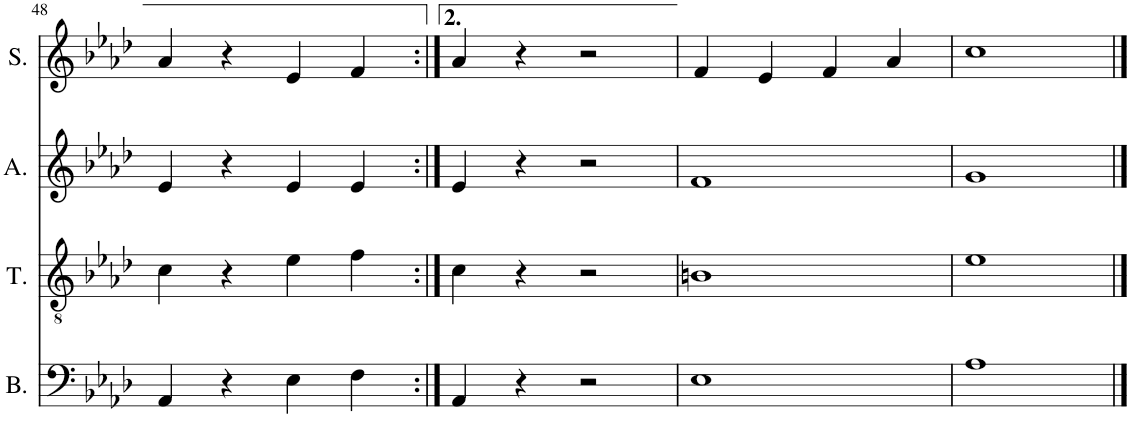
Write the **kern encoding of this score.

**kern	**kern	**kern	**kern
*part4	*part3	*part2	*part1
*staff4	*staff3	*staff2	*staff1
*I"Bass	*I"Tenor	*I"Alt	*I"Sopran
*I'B.	*I'T.	*I'A.	*I'S.
!!LO:PB:g=z
*clefF4	*clefGv2	*clefG2	*clefG2
*k[b-e-a-d-]	*k[b-e-a-d-]	*k[b-e-a-d-]	*k[b-e-a-d-]
*M4/4	*M4/4	*M4/4	*M4/4
=48	=48	=48	=48
4AA-/	4c\	4e-/	4a-/
4r	4r	4r	4r
4E-\	4e-\	4e-/	4e-/
4F\	4f\	4e-/	4f/
=49:|!	=49:|!	=49:|!	=49:|!
4AA-/	4c\	4e-/	4a-/
4r	4r	4r	4r
2r	2r	2r	2r
=50	=50	=50	=50
1E-	1Bn	1f	4f/
.	.	.	4e-/
.	.	.	4f/
.	.	.	4a-/
=51	=51	=51	=51
1A-	1e-	1g	1cc
==	==	==	==
*-	*-	*-	*-
